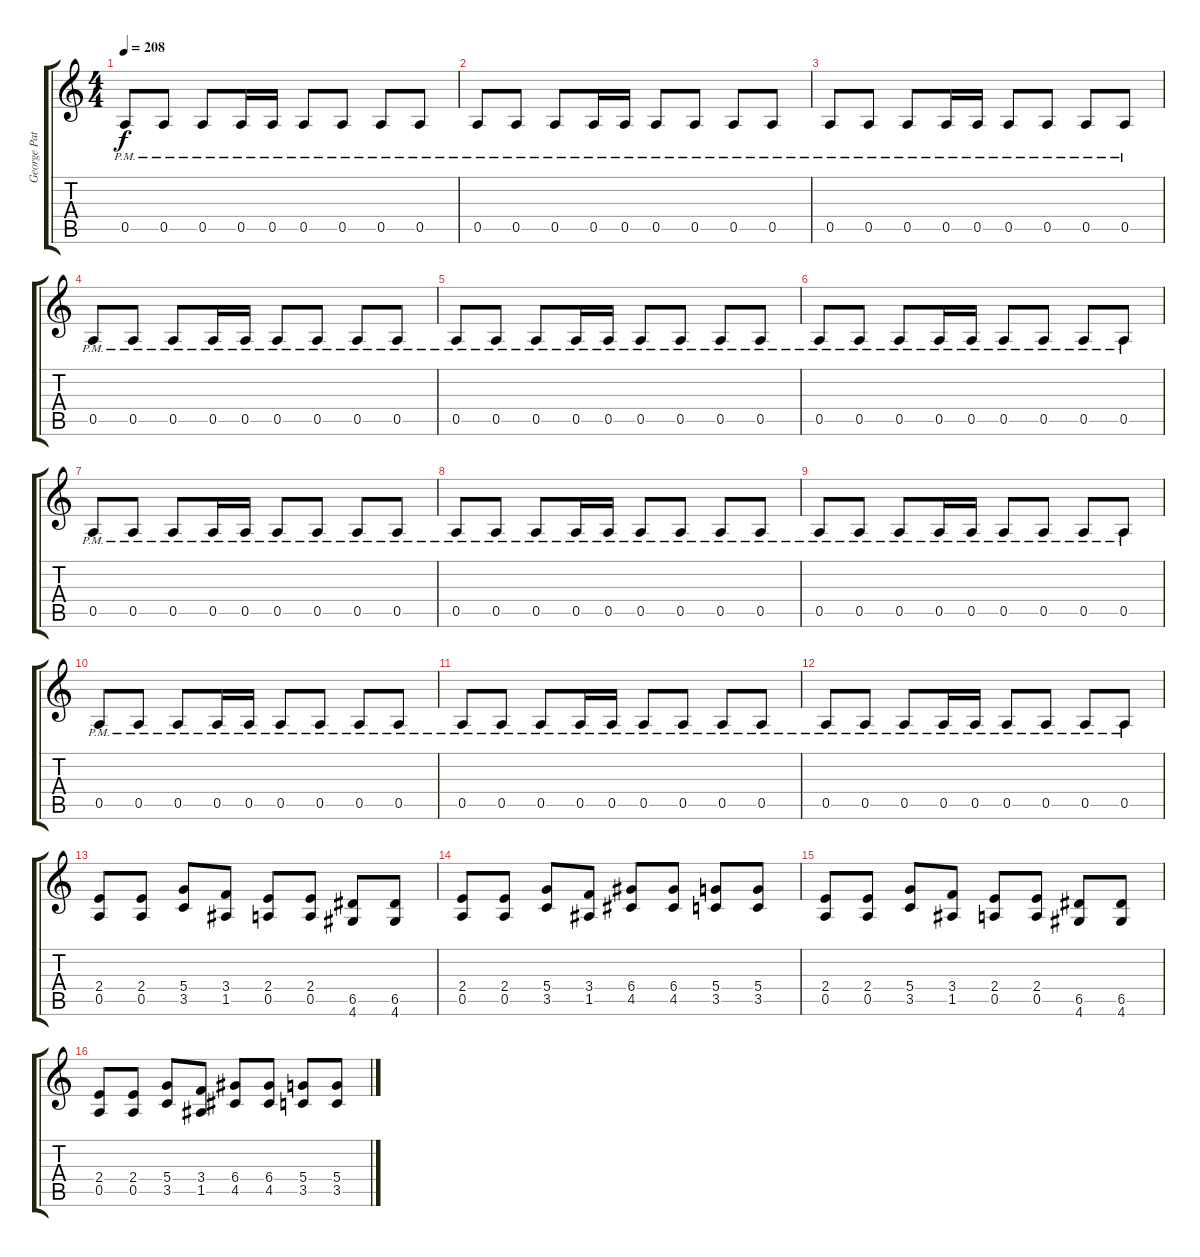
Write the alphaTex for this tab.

\track ("George Patas" "George Pat") {instrument distortionguitar}
\staff {score tabs}
\tuning (E4 B3 G3 D3 A2 E2) {hide}
\ts (4 4)
\tempo 208
\clef g2
\ks c
0.5{pm}.8{dy f} 0.5{pm}.8 0.5{pm}.8 0.5{pm}.16 0.5{pm}.16 0.5{pm}.8 0.5{pm}.8 0.5{pm}.8 0.5{pm}.8 |
0.5{pm}.8 0.5{pm}.8 0.5{pm}.8 0.5{pm}.16 0.5{pm}.16 0.5{pm}.8 0.5{pm}.8 0.5{pm}.8 0.5{pm}.8 |
0.5{pm}.8 0.5{pm}.8 0.5{pm}.8 0.5{pm}.16 0.5{pm}.16 0.5{pm}.8 0.5{pm}.8 0.5{pm}.8 0.5{pm}.8 |
0.5{pm}.8 0.5{pm}.8 0.5{pm}.8 0.5{pm}.16 0.5{pm}.16 0.5{pm}.8 0.5{pm}.8 0.5{pm}.8 0.5{pm}.8 |
0.5{pm}.8 0.5{pm}.8 0.5{pm}.8 0.5{pm}.16 0.5{pm}.16 0.5{pm}.8 0.5{pm}.8 0.5{pm}.8 0.5{pm}.8 |
0.5{pm}.8 0.5{pm}.8 0.5{pm}.8 0.5{pm}.16 0.5{pm}.16 0.5{pm}.8 0.5{pm}.8 0.5{pm}.8 0.5{pm}.8 |
0.5{pm}.8 0.5{pm}.8 0.5{pm}.8 0.5{pm}.16 0.5{pm}.16 0.5{pm}.8 0.5{pm}.8 0.5{pm}.8 0.5{pm}.8 |
0.5{pm}.8 0.5{pm}.8 0.5{pm}.8 0.5{pm}.16 0.5{pm}.16 0.5{pm}.8 0.5{pm}.8 0.5{pm}.8 0.5{pm}.8 |
0.5{pm}.8 0.5{pm}.8 0.5{pm}.8 0.5{pm}.16 0.5{pm}.16 0.5{pm}.8 0.5{pm}.8 0.5{pm}.8 0.5{pm}.8 |
0.5{pm}.8 0.5{pm}.8 0.5{pm}.8 0.5{pm}.16 0.5{pm}.16 0.5{pm}.8 0.5{pm}.8 0.5{pm}.8 0.5{pm}.8 |
0.5{pm}.8 0.5{pm}.8 0.5{pm}.8 0.5{pm}.16 0.5{pm}.16 0.5{pm}.8 0.5{pm}.8 0.5{pm}.8 0.5{pm}.8 |
0.5{pm}.8 0.5{pm}.8 0.5{pm}.8 0.5{pm}.16 0.5{pm}.16 0.5{pm}.8 0.5{pm}.8 0.5{pm}.8 0.5{pm}.8 |
(2.4 0.5).8 (2.4 0.5).8 (5.4 3.5).8 (3.4 1.5).8 (2.4 0.5).8 (2.4 0.5).8 (6.5 4.6).8 (6.5 4.6).8 |
(2.4 0.5).8 (2.4 0.5).8 (5.4 3.5).8 (3.4 1.5).8 (6.4 4.5).8 (6.4 4.5).8 (5.4 3.5).8 (5.4 3.5).8 |
(2.4 0.5).8 (2.4 0.5).8 (5.4 3.5).8 (3.4 1.5).8 (2.4 0.5).8 (2.4 0.5).8 (6.5 4.6).8 (6.5 4.6).8 |
(2.4 0.5).8 (2.4 0.5).8 (5.4 3.5).8 (3.4 1.5).8 (6.4 4.5).8 (6.4 4.5).8 (5.4 3.5).8 (5.4 3.5).8
